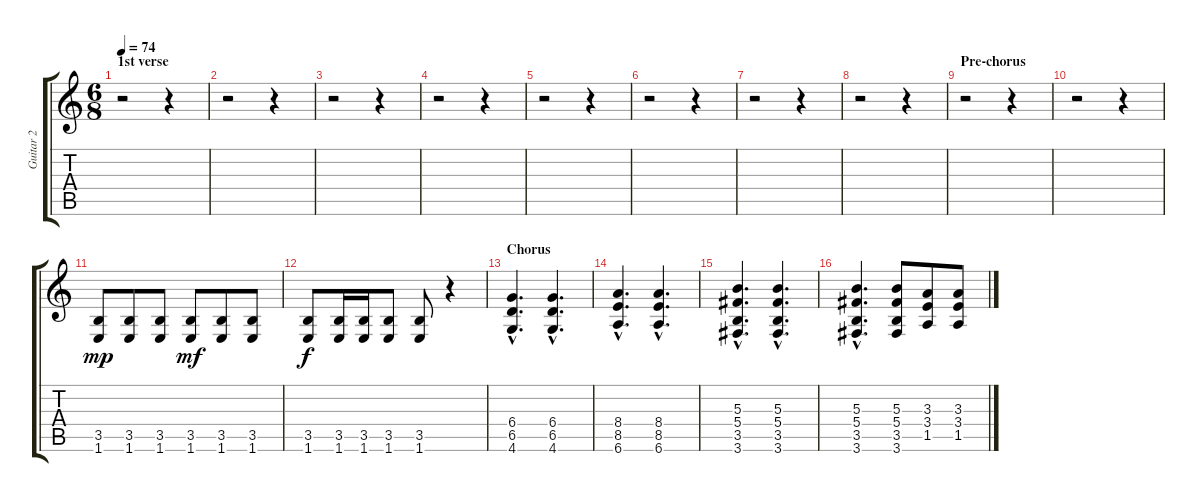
\track ("Guitar 2" "Guitar 2") {instrument distortionguitar}
\staff {score tabs}
\tuning (Eb4 Bb3 Gb3 Db3 Ab2 Eb2) {hide}
\ts (6 8)
\section ("" "1st verse")
\tempo 74
\clef g2
\ks c
r.2{dy mp instrument distortionguitar} r.4 |
r.2 r.4 |
r.2 r.4 |
r.2 r.4 |
r.2 r.4 |
r.2 r.4 |
r.2 r.4 |
r.2 r.4 |
\section ("" "Pre-chorus")
r.2 r.4 |
r.2 r.4 |
(3.5 1.6).8 (3.5 1.6).8 (3.5 1.6).8 (3.5 1.6).8{dy mf} (3.5 1.6).8 (3.5 1.6).8 |
(3.5 1.6).8{dy f} (3.5 1.6).16 (3.5 1.6).16 (3.5 1.6).8 (3.5 1.6).8 r.4 |
\section ("" "Chorus")
(6.4{hac} 6.5{hac} 4.6{hac}).4{d} (6.4{hac} 6.5{hac} 4.6{hac}).4{d} |
(8.4{hac} 8.5{hac} 6.6{hac}).4{d} (8.4{hac} 8.5{hac} 6.6{hac}).4{d} |
(5.3{hac} 5.4{hac} 3.5{hac} 3.6{hac}).4{d} (5.3{hac} 5.4{hac} 3.5{hac} 3.6{hac}).4{d} |
(5.3{hac} 5.4{hac} 3.5{hac} 3.6{hac}).4{d} (5.3 5.4 3.5 3.6).8 (3.3 3.4 1.5).8 (3.3 3.4 1.5).8
